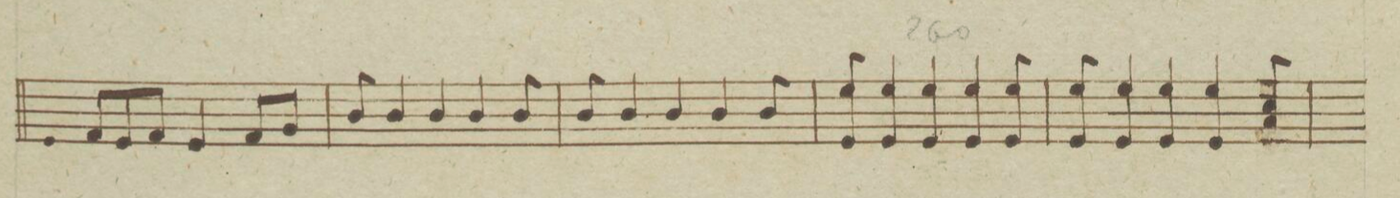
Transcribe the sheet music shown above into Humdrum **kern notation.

**kern	**dynam
*I"Violino Secondo.	*
*clefG2	*
*k[b-e-a-]	*
*met(c)	*
*M4/4	*
8fL/	.
8e-/	.
8f/J	.
4e-/	.
8f/L	.
8g/J	.
=254	=254
8b-/	.
4b-/	.
4b-/	.
4b-/	.
8b-/	.
=255	=255
8b-/	.
4b-/	.
4b-/	.
4b-/	.
8b-/	.
=256	=256
8e-/ 8ee-	.
4e-/ 4ee-	.
4e-/ 4ee-	.
4e-/ 4ee-	.
8e-/ 8ee-	.
=257	=257
8e-/ 8ee-	.
4e-/ 4ee-	.
4e-/ 4ee-	.
4e-/ 4ee-	.
8a-/ 8cc	.
=258	=258
*-	*-
